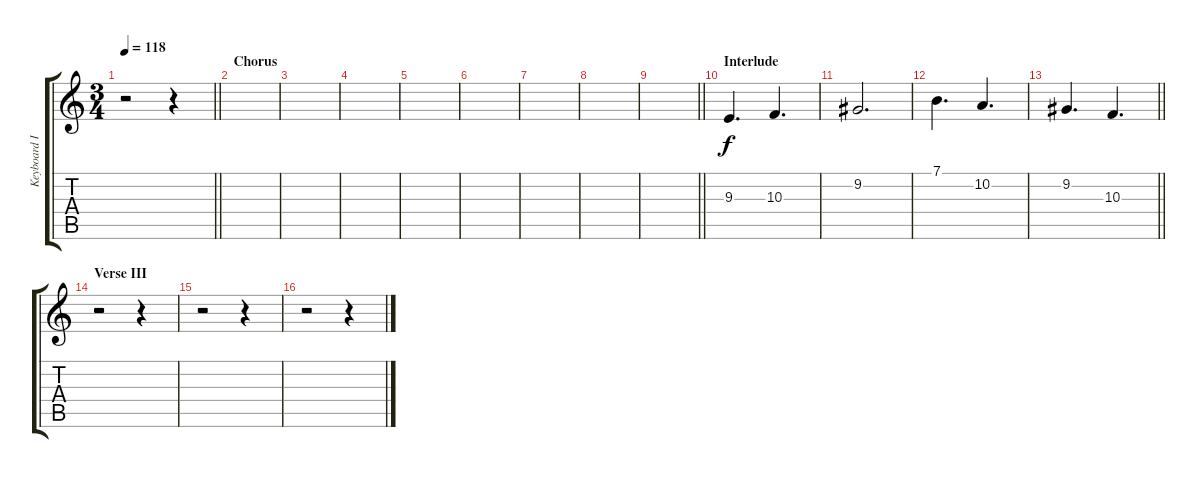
\track ("Keyboard II" "Keyboard I") {instrument shamisen}
\staff {score tabs}
\tuning (E4 B3 G3 D3 A2 E2) {hide}
\ts (3 4)
\tempo 118
\clef g2
\barLineRight lightlight
\ks c
r.2{dy f} r.4 |
\section ("" "Chorus")
|
|
|
|
|
|
|
\barLineRight lightlight
|
\section ("" "Interlude")
9.3.4{d} 10.3.4{d} |
9.2.2{d} |
7.1.4{d} 10.2.4{d} |
\barLineRight lightlight
9.2.4{d} 10.3.4{d} |
\section ("" "Verse III")
r.2 r.4 |
r.2 r.4 |
r.2 r.4
